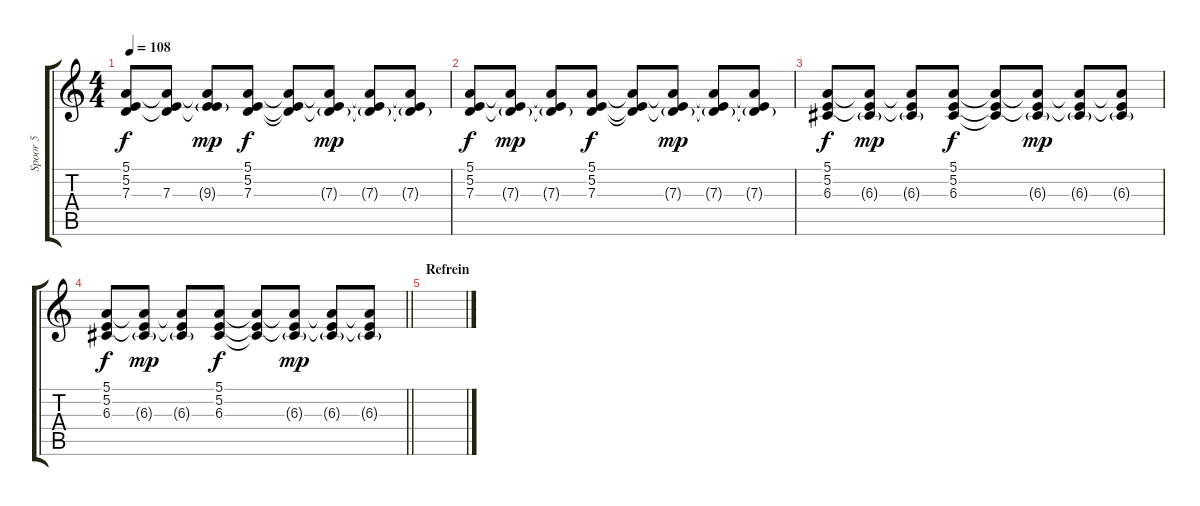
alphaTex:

\track ("Spoor 5" "Spoor 5") {instrument acousticgrandpiano}
\staff {score tabs}
\tuning (E4 B3 G3 D3 A2 E2) {hide}
\ts (4 4)
\tempo 108
\clef g2
\ks c
(5.1 5.2 7.3).8{dy f} (5.1{t} 5.2{t} 7.3).8 (5.1{t} 5.2{t} 9.3{g}).8{dy mp} (5.1 5.2 7.3).8{dy f} (5.1{t} 5.2{t} 7.3{t}).8 (5.1{t} 5.2{t} 7.3{g}).8{dy mp} (5.1{t} 5.2{t} 7.3{g}).8 (5.1{t} 5.2{t} 7.3{g}).8 |
(5.1 5.2 7.3).8{dy f} (5.1{t} 5.2{t} 7.3{g}).8{dy mp} (5.1{t} 5.2{t} 7.3{g}).8 (5.1 5.2 7.3).8{dy f} (5.1{t} 5.2{t} 7.3{t}).8 (5.1{t} 5.2{t} 7.3{g}).8{dy mp} (5.1{t} 5.2{t} 7.3{g}).8 (5.1{t} 5.2{t} 7.3{g}).8 |
(5.1 5.2 6.3).8{dy f} (5.1{t} 5.2{t} 6.3{g}).8{dy mp} (5.1{t} 5.2{t} 6.3{g}).8 (5.1 5.2 6.3).8{dy f} (5.1{t} 5.2{t} 6.3{t}).8 (5.1{t} 5.2{t} 6.3{g}).8{dy mp} (5.1{t} 5.2{t} 6.3{g}).8 (5.1{t} 5.2{t} 6.3{g}).8 |
\barLineRight lightlight
(5.1 5.2 6.3).8{dy f} (5.1{t} 5.2{t} 6.3{g}).8{dy mp} (5.1{t} 5.2{t} 6.3{g}).8 (5.1 5.2 6.3).8{dy f} (5.1{t} 5.2{t} 6.3{t}).8 (5.1{t} 5.2{t} 6.3{g}).8{dy mp} (5.1{t} 5.2{t} 6.3{g}).8 (5.1{t} 5.2{t} 6.3{g}).8 |
\section ("" "Refrein")
